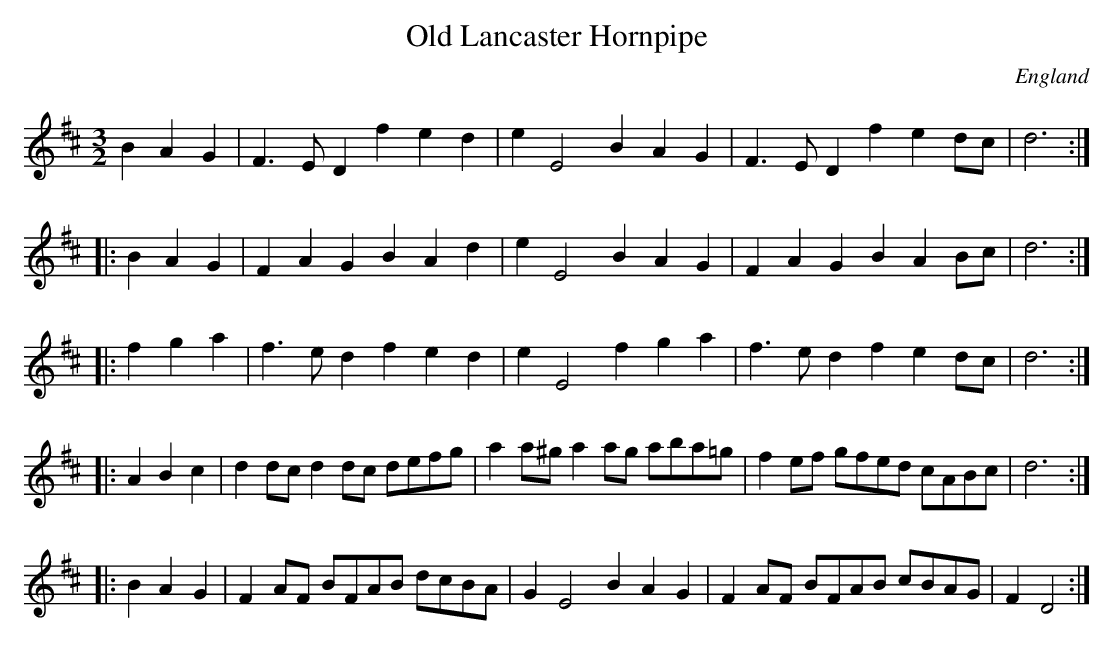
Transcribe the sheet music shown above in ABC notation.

X:1
T:Old Lancaster Hornpipe
M:3/2
L:1/4
O:England
K:D
BAG| F>ED fed| eE2B AG| F>EDf ed/c/| d3::
BAG| FAGBAd| eE2BAG| FAGBAB/c/| d3::
fga| f>edfed| eE2fga| f>edfed/c/| d3::
L:1/8
A2B2c2| d2dc d2dc defg| a2a^g a2ag aba=g| f2ef gfed cABc| d6 ::
B2A2G2| F2AF BFAB dcBA| G2E4B2 A2G2| F2AF BFAB cBAG| F2D4:|
